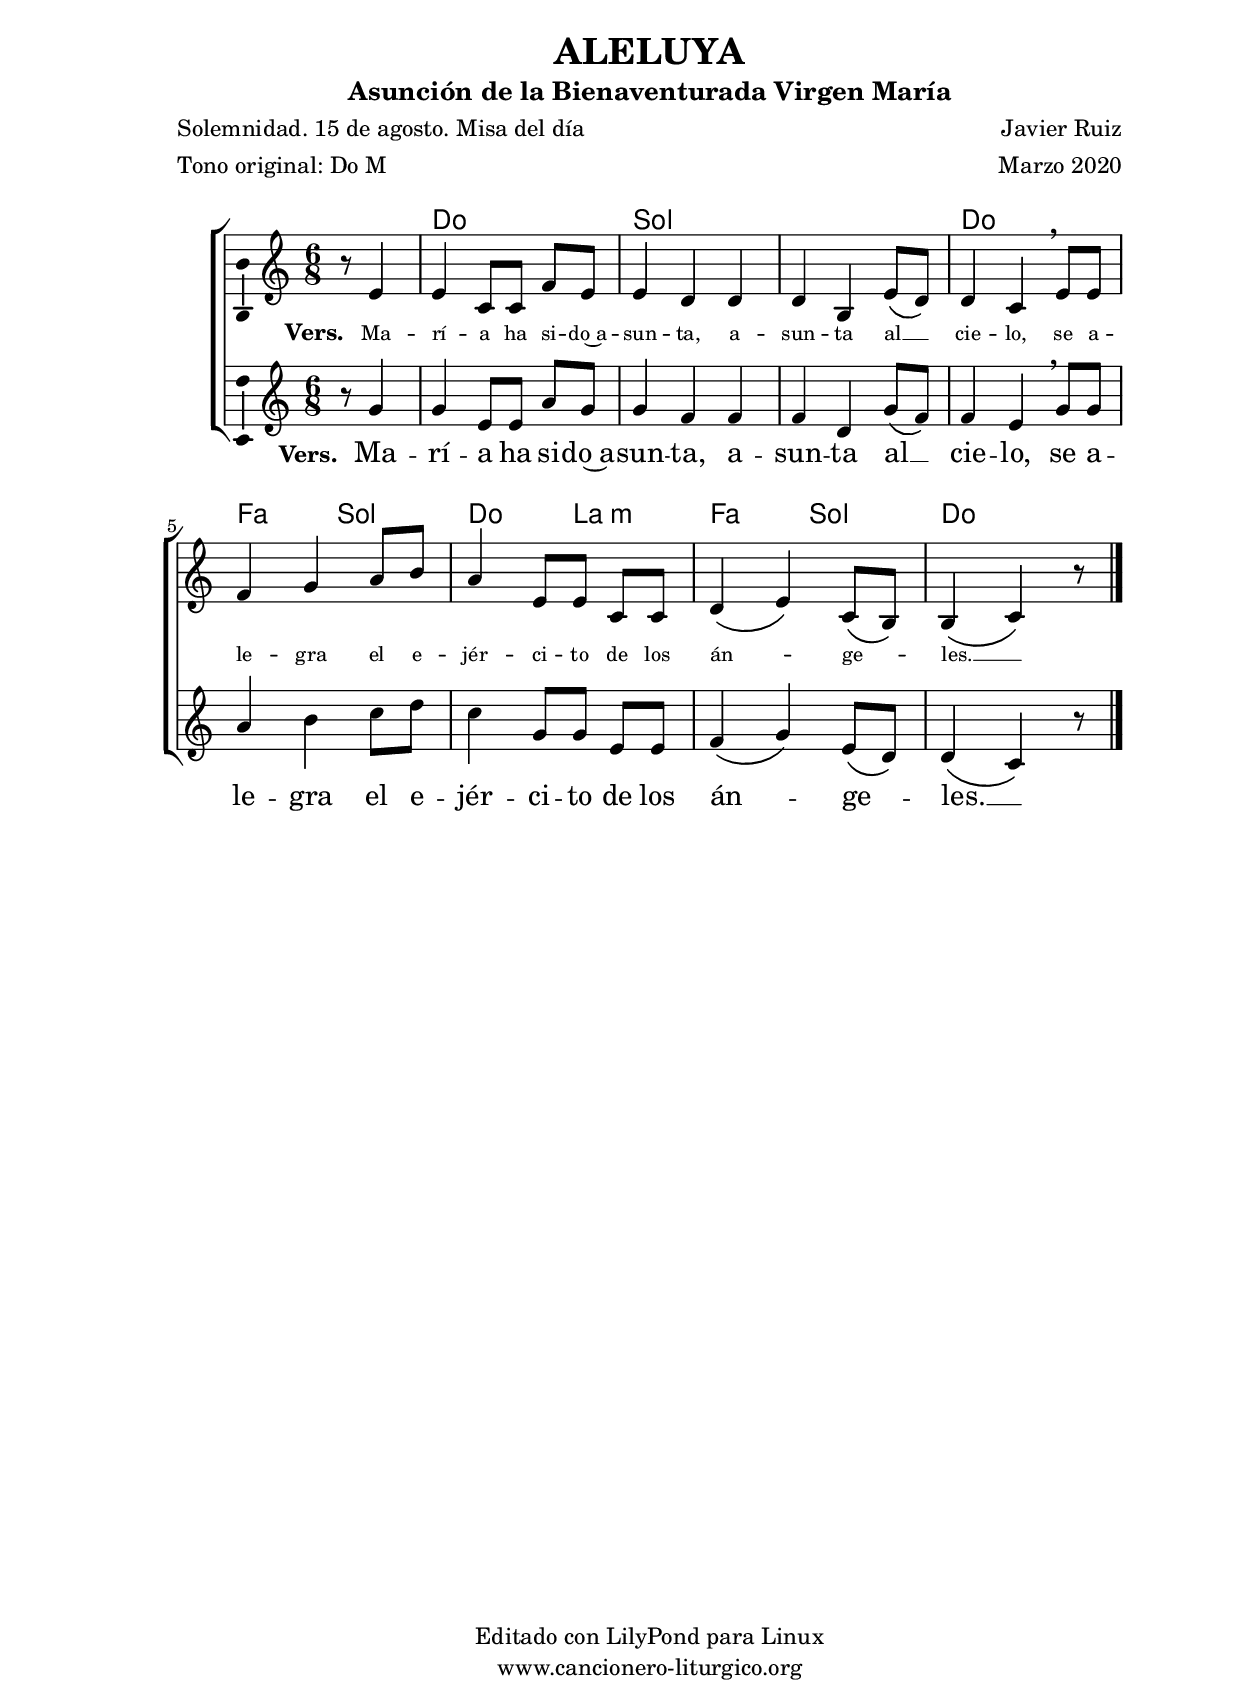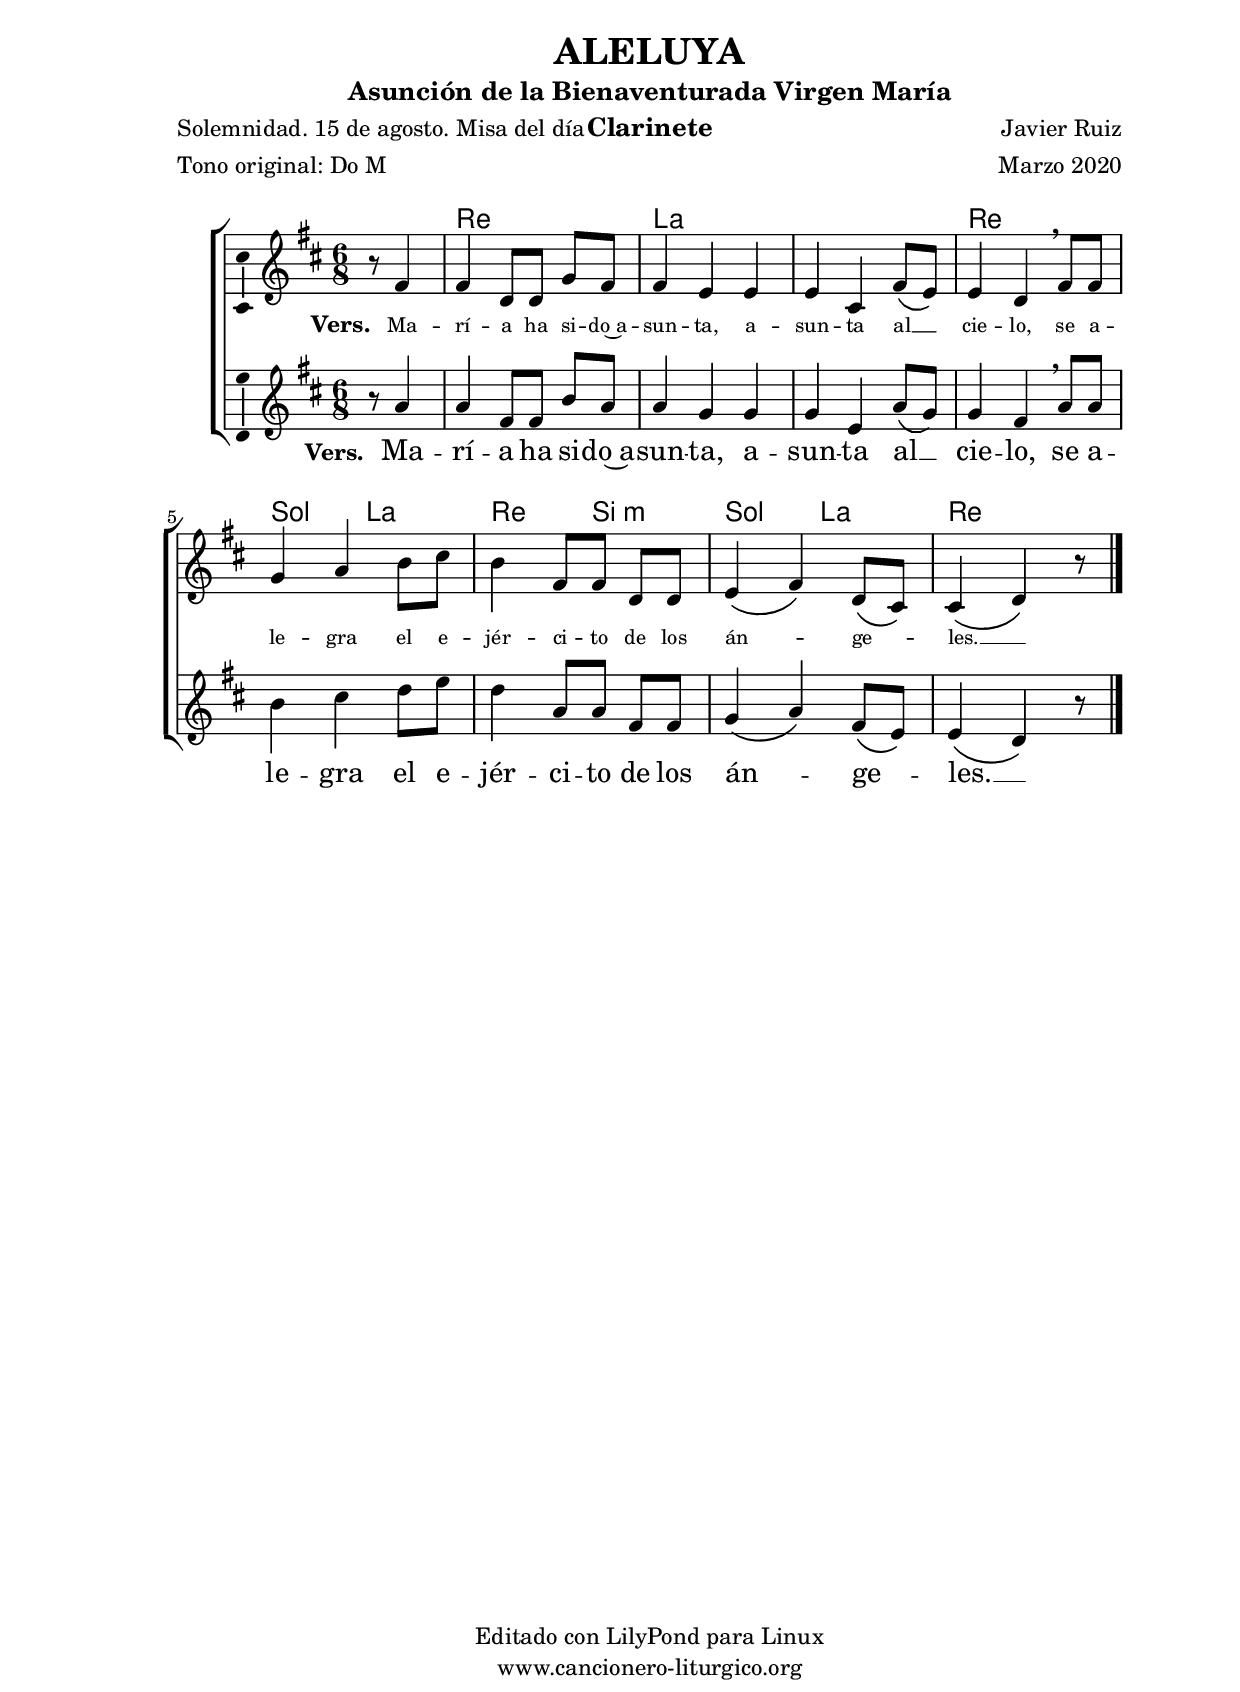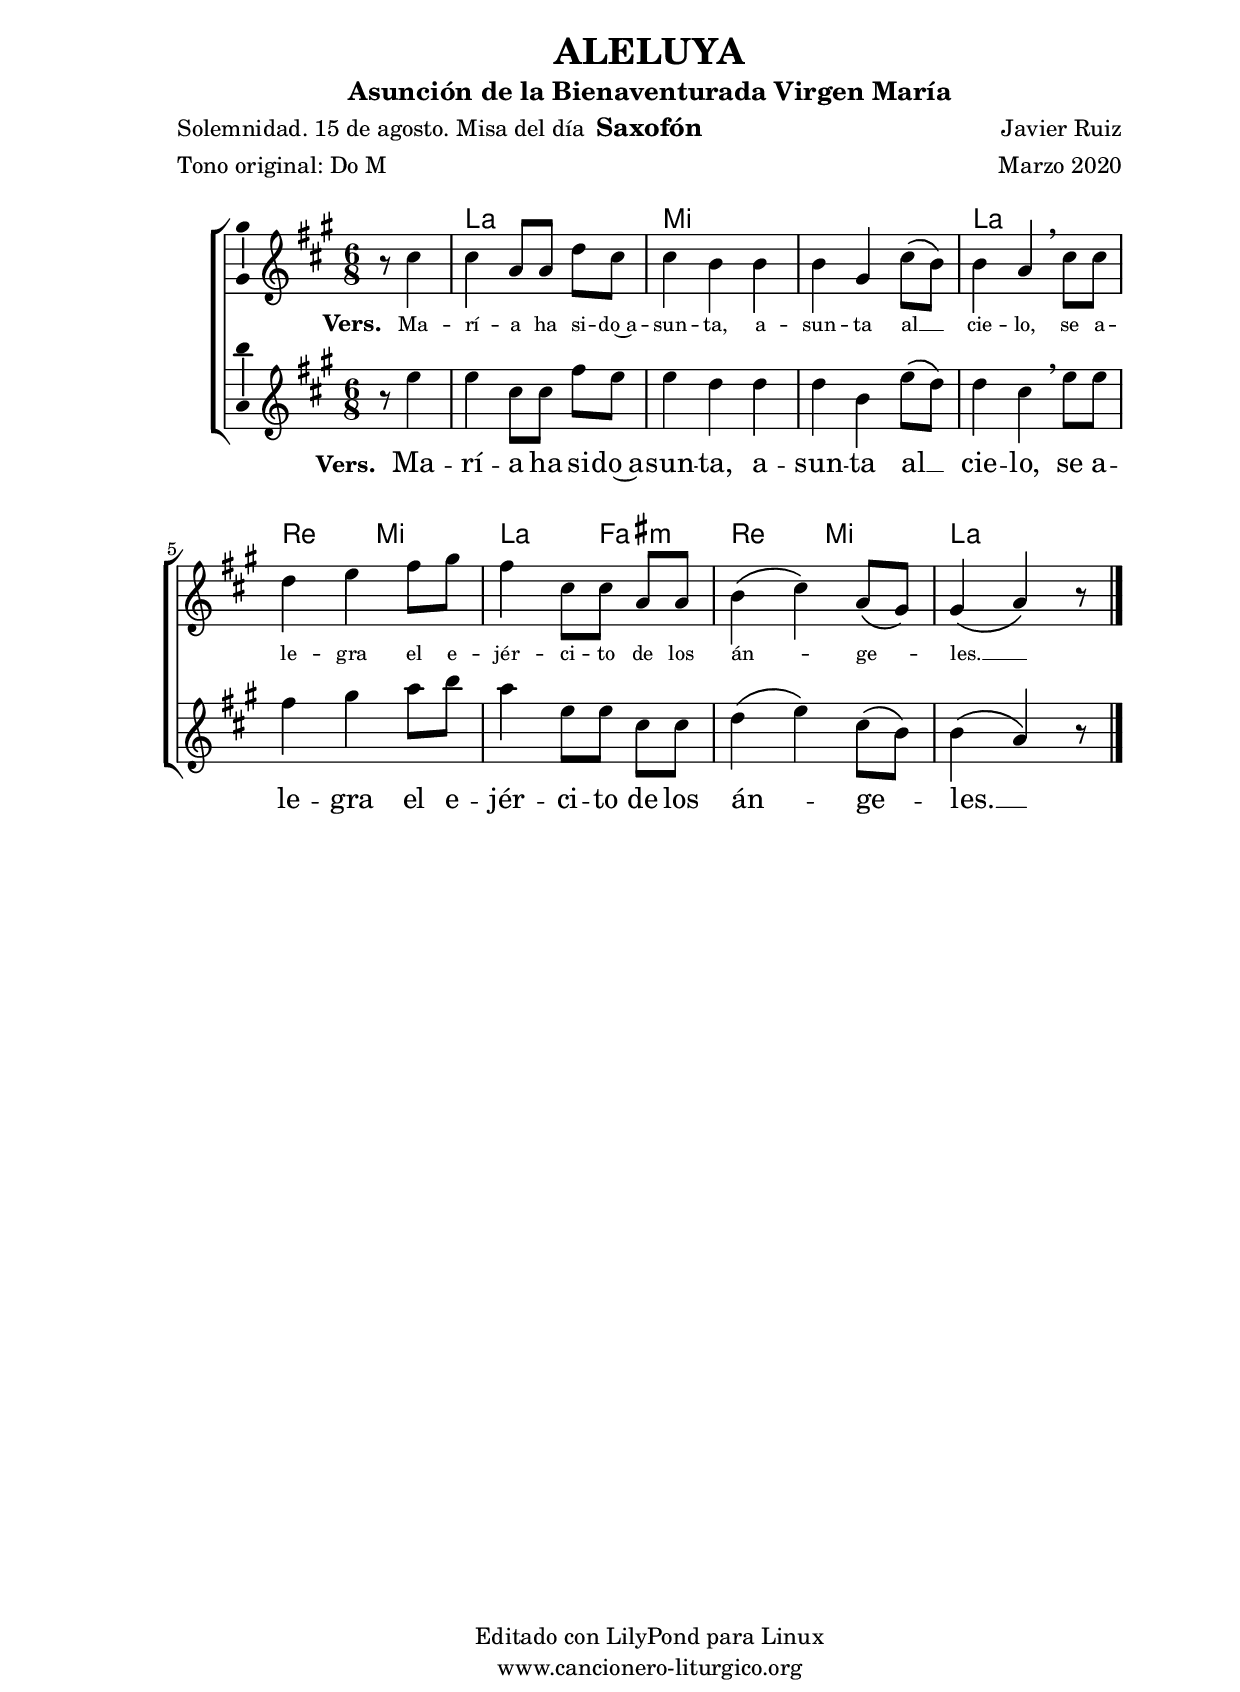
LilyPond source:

%
%para convertir .midi en .wav:
%timidity filename.midi -Ow -o finename.wav
%
%
%Para convertir de .wav a .mp3:
%lame -h -m j filename.wav
%
%
%para escuchar el midi:
%timidity nombrefichero.midi
%


%versión de lilypond para la que se ha escrito esta partitura:
\version "2.16.0"

	%Tamaño papel
	#(set-default-paper-size "a4")
	%Tamaño partitura
	#(set-global-staff-size 20)
	%No responde al pulsar sobre una nota
	#(ly:set-option 'point-and-click #f)

%parámetros del encabezamiento:
\header {
	title = "ALELUYA"
	subtitle = "Asunción de la Bienaventurada Virgen María"
	composer = "Javier Ruiz"
	poet = "Solemnidad. 15 de agosto. Misa del día"
	meter = "Tono original: Do M"
	arranger = "Marzo 2020"
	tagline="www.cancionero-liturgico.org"
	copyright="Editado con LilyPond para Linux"
	}

%parámetros asociados al papel:
\paper  {
	oddHeaderMarkup = \markup {\fill-line { \on-the-fly #not-first-page \fromproperty #'header:title \on-the-fly #not-first-page \fromproperty #'header:composer }}
	evenHeaderMarkup = \markup {\fill-line { \fromproperty #'header:composer \fromproperty #'header:title }}
	#(set-paper-size "a4")
	print-page-number = ##f
	first-page-number = 1
	print-first-page-number = ##f
%	head-separation = 3.0 \cm
	top-margin = 1.5 \cm
%	top-margin = 2.0 \cm
%%%	bottom-margin = 0.5\cm
	bottom-margin = 0.2\cm
	left-margin = 3.0 \cm
	line-width = 16.0 \cm 
	indent = 8\mm
	interscoreline = 2.\mm
	between-system-space = 15\mm
%	para que las partituras no llenen la hoja:
	ragged-bottom = ##t
%	idem para la última hoja:
	ragged-last-bottom = ##f
%	para que las partituras llenen el ancho del papel:
	ragged-last = ##f
	after-title-space = 2.5 \cm
%page-count=2
system-count=2

	%Flexible Vertical Spacing
%	markup-markup-spacing =
%	#'((basic-distance . 15) (minimum-distance . 15) (padding . 3))
	markup-system-spacing =
	#'((basic-distance . 15) (minimum-distance . 15) (padding . 3))
	system-system-spacing =
	#'((basic-distance . 15) (minimum-distance . 15) (padding . 3))
	score-system-spacing =
	#'((basic-distance . 15) (minimum-distance . 15) (padding . 5))
%	top-system-spacing = % header
%	#'((basic-distance . 8) (minimum-distance . 0) (padding . 0))
%	top-markup-spacing =
%	#'((basic-distance . 20) (minimum-distance . 20) (padding . 0))
	last-bottom-spacing = % footer
	#'((basic-distance . 5) (minimum-distance . 5) (padding . 0))
%	score-markup-spacing =
%	#'((basic-distance . 16) (minimum-distance . 13) (padding . 0))

	}


%parámetros que afectan a toda la partitura:
global =  {
	%clave de sol (G):
	\clef G
	%armadura:
%	\transpose ees f
	\key c \major
	\tempo 4.=60
	\set Score.tempoHideNote = ##t
	}


acordes = {
	\italianChords
	\chordmode {
%	\transpose ees f
{

s4.
c4. c g g g g c c f g c a:m f g c c4

	}
	}
}


melodiatrompeta = 
%	\transpose ees f
{

	\relative c''{
	\time 6/8

\partial4.
r4.
r2.
r8 g16 a b c d4.
r2.
r8 c16 d e f g4.
r2.
r8 c,16 b a g a4.
r2.
r8 c16 d c b c4

}
	\bar "|."
	}


melodiatres = 
%	\transpose ees f
{

	\relative c'{
	\time 6/8

\partial4.
r8 e4
e4 c8 [c] f8 e
e4 d4 \noBeam d4
d4 b4 e8 \(d\)
d4 c4 \breathe e8 e8
f4 g4 a8 b
a4 e8 [e] c8 c
d4 \(e4\) c8 \(b\)
b4 \(c4\) r8

}

	\bar "|."
	}


melodiabajo = 
%	\transpose ees f
{

	%clave de fa (F):
	\clef F

	\relative c{
	\time 6/8

\partial4.
r4.
c4 c8 c4.
g4 g8 g4.
g4 g8 g4.
c4 c8 c4.
f4 f8 g4 g8
c,4 c8 a4 a8
f'4 f8 g4 g8
c,4 c8 c4

}

	\bar "|."
	}


melodia = 
%	\transpose ees f
{

	\relative c'{
	\time 6/8

\partial4.
r8 g'4
g4 e8 [e] \noBeam a8 [g]
g4 f4 f
f4 d \noBeam g8 \([f]\)
f4 e4 \breathe g8 g
a4 b c8 [d]
c4 g8 [g] \noBeam e8 [e]
f4 \(g\) e8 \([d]\)
d4 \(c4\) r8

}

	\bar "|."
	}


texto = \lyricmode {
\set stanza =#"Vers. "
Ma -- rí -- a ha si -- do~a -- sun -- ta, a -- sun -- ta al __ _ cie -- lo,
se a -- le -- gra el e -- jér -- ci -- to de los án -- _ ge -- _ les. __ _
	}

textotres = \lyricmode {
\override LyricText #'font-size = #-1
\set stanza =#"Vers. "
Ma -- rí -- a ha si -- do~a -- sun -- ta, a -- sun -- ta al __ _ cie -- lo,
se a -- le -- gra el e -- jér -- ci -- to de los án -- _ ge -- _ les. __ _
	}


acordesStaff = \context ChordNames = acordesStaff <<
	\set chordChanges = ##t
	\acordes
	>>

voztrompetaStaff = \context Voice = voztrompetaStaff
<<
	\override Staff.StaffSymbol #'staff-space = #(magstep -0.35)
	\set Staff.midiInstrument = #"trumpet"
	\set Staff.midiMinimumVolume = #0.4
	\set Staff.midiMaximumVolume = #0.6
	\global
	\melodiatrompeta
	>>

voztresStaff = \context Voice = voztresStaff
\with {\consists "Ambitus_engraver"}
<<
%	\override Staff.StaffSymbol #'staff-space = #(magstep -0.35)
	\set Staff.midiInstrument = #"violin"
	\set Staff.midiMinimumVolume = #0.6
	\set Staff.midiMaximumVolume = #0.8
	\global
	\relative c' \melodiatres
	>>

vozStaff = \context Voice = vozStaff
\with {\consists "Ambitus_engraver"}
<<
%	\set Staff.instrumentName = ""
%	\set Staff.shortInstrumentName = ""
%	\set Staff.midiInstrument = #"clarinet"
%	\set Staff.midiInstrument = #"cello"
	\set Staff.midiInstrument = #"flute"
%	\set Staff.midiInstrument = #"electric guitar (jazz)"
%	\set Staff.midiInstrument = #"english horn"
%	\set Staff.midiInstrument = #"violin"
%	\set Staff.midiInstrument = #"glockenspiel"
	\set Staff.midiMinimumVolume = #0.8
	\set Staff.midiMaximumVolume = #1.0
	\global
	\melodia
	>>

vozbajoStaff = \context Voice = vozbajoStaff
<<
	\override Staff.StaffSymbol #'staff-space = #(magstep -0.35)
	\set Staff.midiInstrument = #"english horn"
	\set Staff.midiMinimumVolume = #0.6
	\set Staff.midiMaximumVolume = #0.8
	\global
	\melodiabajo
	>>

textoStaff = \context Lyrics = textoStaff <<
	\lyricsto vozStaff \texto
	>>

textotresStaff = \context Lyrics = textotresStaff <<
	\lyricsto voztresStaff \textotres
	>>


\book {
	\score {
		<<
		\context ChoirStaff {
%			\override StaffGroup.SystemStartBracket #'collapse-height = #1
%			\override Score.SystemStartBar #'collapse-height = #1
			<<
			\acordesStaff
%			\voztrompetaStaff
			\voztresStaff
			\textotresStaff
			\vozStaff
			\textoStaff
%			\vozbajoStaff
			>>
			}
		>>
		\layout {
	    		\context {
				\Lyrics
				\override LyricText #'font-size = #2
				}
	   		 \context {
				\Score
				\override StaffSymbol #'staff-space = #(magstep +3)
				}
			}
		}
	\score {
		\unfoldRepeats
		<<
		\context ChoirStaff {
			<<
			\acordesStaff
			\voztrompetaStaff
			\voztresStaff
			\vozStaff
			\vozbajoStaff
			>>
			}
		>>
		\midi {
	  		\context {
	  			\Score
				tempoWholesPerMinute = #(ly:make-moment 70 4)
				}
			}
		}
	}


%Partitura para clarinete
#(define output-suffix "C")
\book {
	\header{
		instrument = "Clarinete"
		}
	\score {
		<<
		\context ChoirStaff {
%			\override StaffGroup.SystemStartBracket #'collapse-height = #1
%			\override Score.SystemStartBar #'collapse-height = #1
\transpose c d
			<<
			\acordesStaff
%			\voztrompetaStaff
			\voztresStaff
			\textotresStaff
			\vozStaff
			\textoStaff
%			\vozbajoStaff
			>>
			}
		>>
		\layout {
	    		\context {
				\Lyrics
				\override LyricText #'font-size = #2
				}
	   		 \context {
				\Score
				\override StaffSymbol #'staff-space = #(magstep +3)
				}
			}
		}
	}


%Partitura para saxofón
#(define output-suffix "S")
\book {
	\header{
		instrument = "Saxofón"
		}
	\score {
		<<
		\context ChoirStaff {
%			\override StaffGroup.SystemStartBracket #'collapse-height = #1
%			\override Score.SystemStartBar #'collapse-height = #1
\transpose c a
			<<
			\acordesStaff
%			\voztrompetaStaff
			\voztresStaff
			\textotresStaff
			\vozStaff
			\textoStaff
%			\vozbajoStaff
			>>
			}
		>>
		\layout {
	    		\context {
				\Lyrics
				\override LyricText #'font-size = #2
				}
	   		 \context {
				\Score
				\override StaffSymbol #'staff-space = #(magstep +3)
				}
			}
		}
	}


